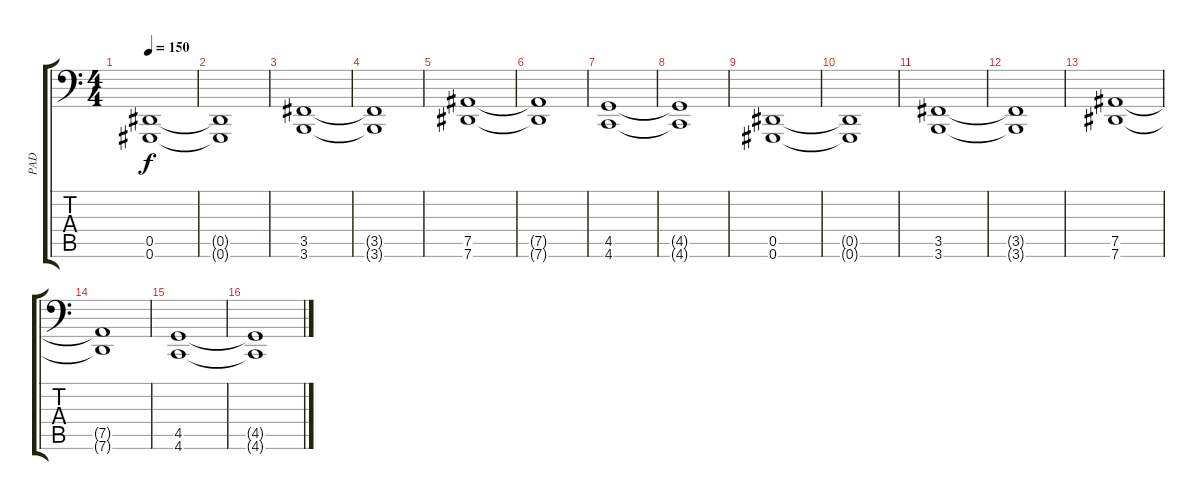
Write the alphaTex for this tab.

\track ("PAD" "PAD") {instrument pad4choir}
\staff {score tabs}
\tuning (Bb3 F3 Db3 Ab2 Eb2 Ab1) {hide}
\ts (4 4)
\tempo 150
\clef f4
\ks c
(0.5 0.6).1{dy f} |
(0.5{t} 0.6{t}).1 |
(3.5 3.6).1 |
(3.5{t} 3.6{t}).1 |
(7.5 7.6).1 |
(7.5{t} 7.6{t}).1 |
(4.5 4.6).1 |
(4.5{t} 4.6{t}).1 |
(0.5 0.6).1 |
(0.5{t} 0.6{t}).1 |
(3.5 3.6).1 |
(3.5{t} 3.6{t}).1 |
(7.5 7.6).1 |
(7.5{t} 7.6{t}).1 |
(4.5 4.6).1 |
(4.5{t} 4.6{t}).1
